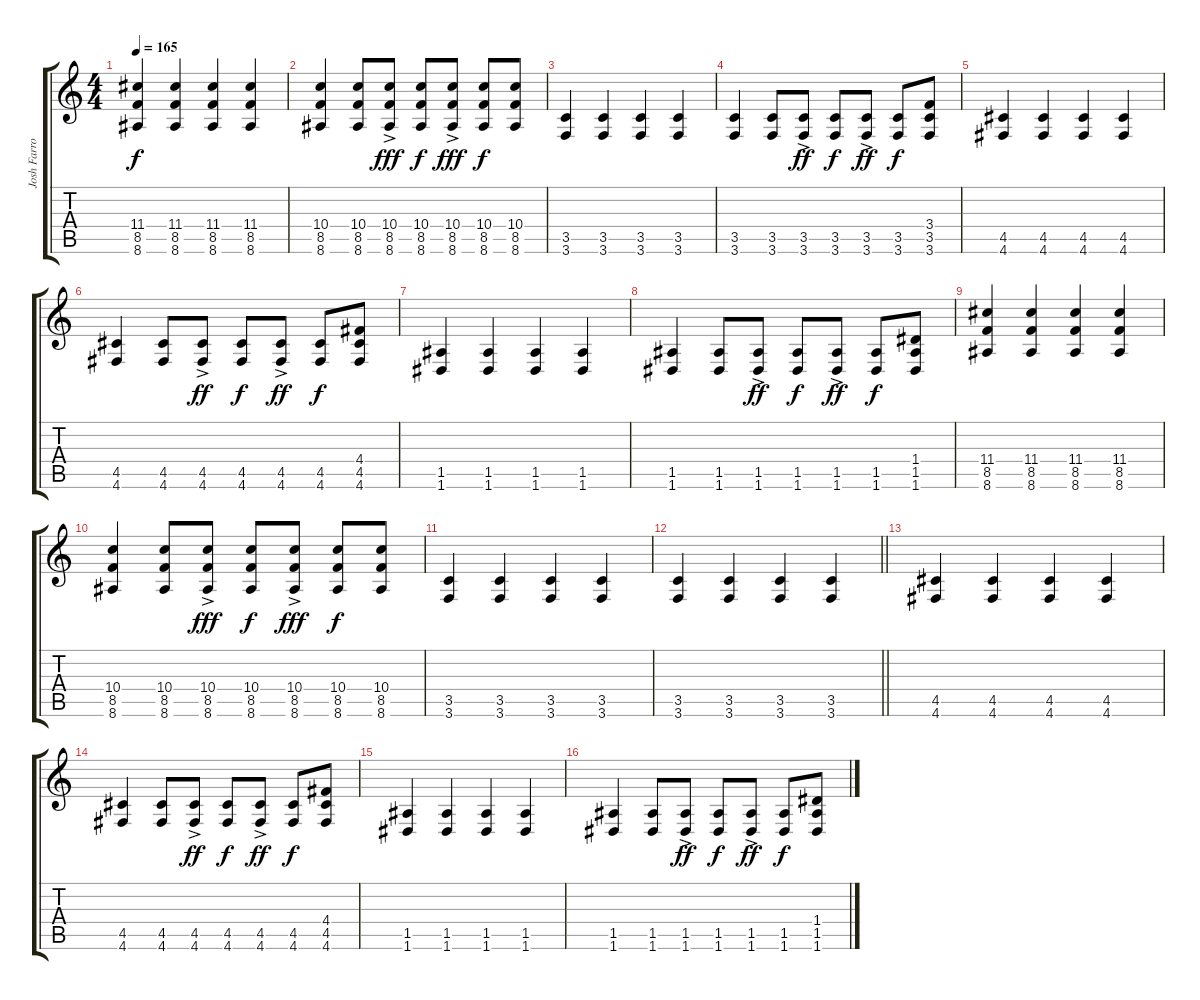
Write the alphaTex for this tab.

\track ("Josh Farro (Rhythm Guitar/Right)" "Josh Farro") {instrument distortionguitar}
\staff {score tabs}
\tuning (E4 B3 G3 D3 A2 D2) {hide}
\ts (4 4)
\tempo 165
\clef g2
\ks c
(11.4 8.5 8.6).4{dy f} (11.4 8.5 8.6).4 (11.4 8.5 8.6).4 (11.4 8.5 8.6).4 |
(10.4 8.5 8.6).4 (10.4 8.5 8.6).8 (10.4{ac} 8.5{ac} 8.6{ac}).8{dy fff} (10.4 8.5 8.6).8{dy f} (10.4{ac} 8.5{ac} 8.6{ac}).8{dy fff} (10.4 8.5 8.6).8{dy f} (10.4 8.5 8.6).8 |
(3.5 3.6).4 (3.5 3.6).4 (3.5 3.6).4 (3.5 3.6).4 |
(3.5 3.6).4 (3.5 3.6).8 (3.5 3.6{ac}).8{dy ff} (3.5 3.6).8{dy f} (3.5 3.6{ac}).8{dy ff} (3.5 3.6).8{dy f} (3.4 3.5 3.6).8 |
(4.5 4.6).4 (4.5 4.6).4 (4.5 4.6).4 (4.5 4.6).4 |
(4.5 4.6).4 (4.5 4.6).8 (4.5 4.6{ac}).8{dy ff} (4.5 4.6).8{dy f} (4.5 4.6{ac}).8{dy ff} (4.5 4.6).8{dy f} (4.4 4.5 4.6).8 |
(1.5 1.6).4 (1.5 1.6).4 (1.5 1.6).4 (1.5 1.6).4 |
(1.5 1.6).4 (1.5 1.6).8 (1.5 1.6{ac}).8{dy ff} (1.5 1.6).8{dy f} (1.5 1.6{ac}).8{dy ff} (1.5 1.6).8{dy f} (1.4 1.5 1.6).8 |
(11.4 8.5 8.6).4 (11.4 8.5 8.6).4 (11.4 8.5 8.6).4 (11.4 8.5 8.6).4 |
(10.4 8.5 8.6).4 (10.4 8.5 8.6).8 (10.4{ac} 8.5{ac} 8.6{ac}).8{dy fff} (10.4 8.5 8.6).8{dy f} (10.4{ac} 8.5{ac} 8.6{ac}).8{dy fff} (10.4 8.5 8.6).8{dy f} (10.4 8.5 8.6).8 |
(3.5 3.6).4 (3.5 3.6).4 (3.5 3.6).4 (3.5 3.6).4 |
\barLineRight lightlight
(3.5 3.6).4 (3.5 3.6).4 (3.5 3.6).4 (3.5 3.6).4 |
\section ("" "")
(4.5 4.6).4 (4.5 4.6).4 (4.5 4.6).4 (4.5 4.6).4 |
(4.5 4.6).4 (4.5 4.6).8 (4.5 4.6{ac}).8{dy ff} (4.5 4.6).8{dy f} (4.5 4.6{ac}).8{dy ff} (4.5 4.6).8{dy f} (4.4 4.5 4.6).8 |
(1.5 1.6).4 (1.5 1.6).4 (1.5 1.6).4 (1.5 1.6).4 |
(1.5 1.6).4 (1.5 1.6).8 (1.5 1.6{ac}).8{dy ff} (1.5 1.6).8{dy f} (1.5 1.6{ac}).8{dy ff} (1.5 1.6).8{dy f} (1.4 1.5 1.6).8
